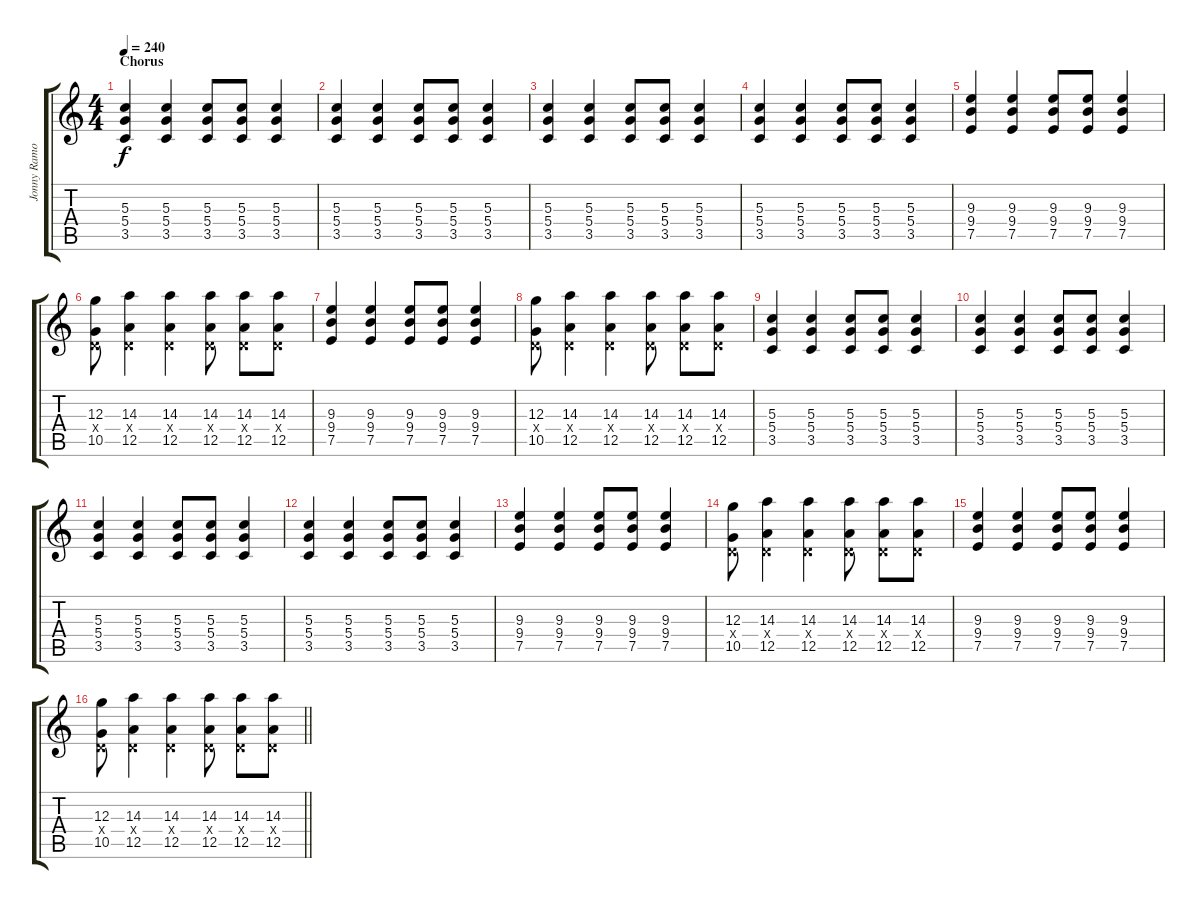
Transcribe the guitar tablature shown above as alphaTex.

\track ("Jonny Ramone" "Jonny Ramo") {instrument overdrivenguitar}
\staff {score tabs}
\tuning (E4 B3 G3 D3 A2 E2) {hide}
\ts (4 4)
\section ("" "Chorus")
\tempo 240
\clef g2
\ks c
(5.3 5.4 3.5).4{dy f} (5.3 5.4 3.5).4 (5.3 5.4 3.5).8 (5.3 5.4 3.5).8 (5.3 5.4 3.5).4 |
(5.3 5.4 3.5).4 (5.3 5.4 3.5).4 (5.3 5.4 3.5).8 (5.3 5.4 3.5).8 (5.3 5.4 3.5).4 |
(5.3 5.4 3.5).4 (5.3 5.4 3.5).4 (5.3 5.4 3.5).8 (5.3 5.4 3.5).8 (5.3 5.4 3.5).4 |
(5.3 5.4 3.5).4 (5.3 5.4 3.5).4 (5.3 5.4 3.5).8 (5.3 5.4 3.5).8 (5.3 5.4 3.5).4 |
(9.3 9.4 7.5).4 (9.3 9.4 7.5).4 (9.3 9.4 7.5).8 (9.3 9.4 7.5).8 (9.3 9.4 7.5).4 |
(12.3 0.4{x} 10.5).8 (14.3 0.4{x} 12.5).4 (14.3 0.4{x} 12.5).4 (14.3 0.4{x} 12.5).8 (14.3 0.4{x} 12.5).8 (14.3 0.4{x} 12.5).8 |
(9.3 9.4 7.5).4 (9.3 9.4 7.5).4 (9.3 9.4 7.5).8 (9.3 9.4 7.5).8 (9.3 9.4 7.5).4 |
(12.3 0.4{x} 10.5).8 (14.3 0.4{x} 12.5).4 (14.3 0.4{x} 12.5).4 (14.3 0.4{x} 12.5).8 (14.3 0.4{x} 12.5).8 (14.3 0.4{x} 12.5).8 |
(5.3 5.4 3.5).4 (5.3 5.4 3.5).4 (5.3 5.4 3.5).8 (5.3 5.4 3.5).8 (5.3 5.4 3.5).4 |
(5.3 5.4 3.5).4 (5.3 5.4 3.5).4 (5.3 5.4 3.5).8 (5.3 5.4 3.5).8 (5.3 5.4 3.5).4 |
(5.3 5.4 3.5).4 (5.3 5.4 3.5).4 (5.3 5.4 3.5).8 (5.3 5.4 3.5).8 (5.3 5.4 3.5).4 |
(5.3 5.4 3.5).4 (5.3 5.4 3.5).4 (5.3 5.4 3.5).8 (5.3 5.4 3.5).8 (5.3 5.4 3.5).4 |
(9.3 9.4 7.5).4 (9.3 9.4 7.5).4 (9.3 9.4 7.5).8 (9.3 9.4 7.5).8 (9.3 9.4 7.5).4 |
(12.3 0.4{x} 10.5).8 (14.3 0.4{x} 12.5).4 (14.3 0.4{x} 12.5).4 (14.3 0.4{x} 12.5).8 (14.3 0.4{x} 12.5).8 (14.3 0.4{x} 12.5).8 |
(9.3 9.4 7.5).4 (9.3 9.4 7.5).4 (9.3 9.4 7.5).8 (9.3 9.4 7.5).8 (9.3 9.4 7.5).4 |
\barLineRight lightlight
(12.3 0.4{x} 10.5).8 (14.3 0.4{x} 12.5).4 (14.3 0.4{x} 12.5).4 (14.3 0.4{x} 12.5).8 (14.3 0.4{x} 12.5).8 (14.3 0.4{x} 12.5).8
